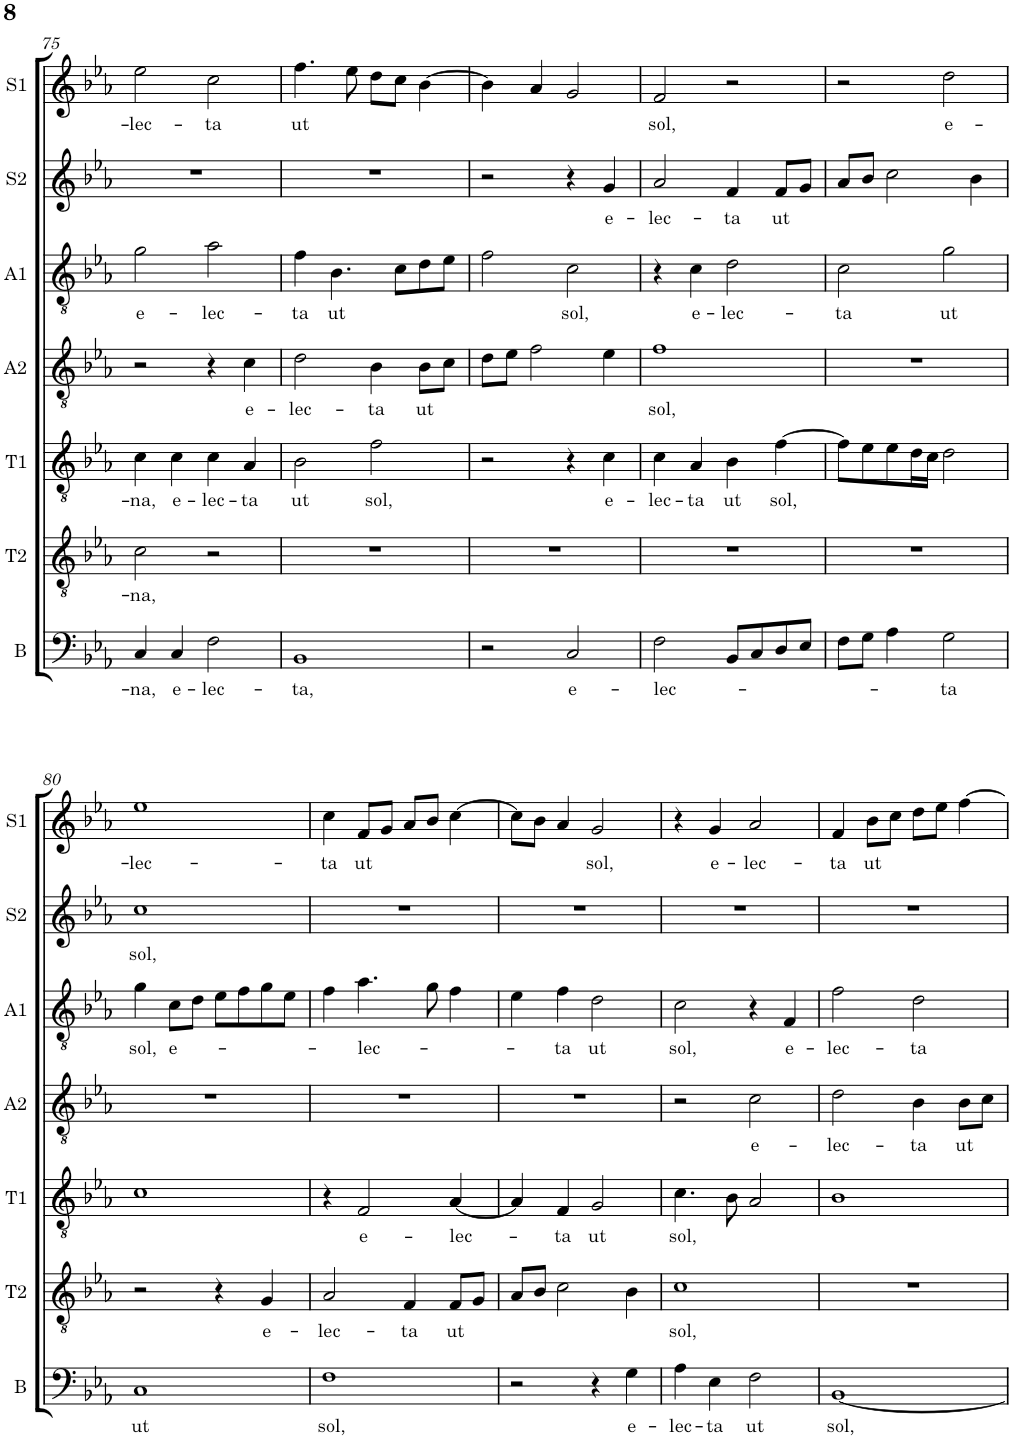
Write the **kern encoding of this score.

**kern	**text	**kern	**text	**kern	**text	**kern	**text	**kern	**text	**kern	**text	**kern	**text
*part7	*part7	*part6	*part6	*part5	*part5	*part4	*part4	*part3	*part3	*part2	*part2	*part1	*part1
*staff7	*staff7	*staff6	*staff6	*staff5	*staff5	*staff4	*staff4	*staff3	*staff3	*staff2	*staff2	*staff1	*staff1
*I"B	*	*I"T2	*	*I"T1	*	*I"A2	*	*I"A1	*	*I"S2	*	*I"S1	*
*I'B	*	*I'T2	*	*I'T1	*	*I'A2	*	*I'A1	*	*I'S2	*	*I'S1	*
!!LO:PB:g=z
*clefF4	*	*clefGv2	*	*clefGv2	*	*clefGv2	*	*clefGv2	*	*clefG2	*	*clefG2	*
*k[b-e-a-]	*	*k[b-e-a-]	*	*k[b-e-a-]	*	*k[b-e-a-]	*	*k[b-e-a-]	*	*k[b-e-a-]	*	*k[b-e-a-]	*
*E-:	*	*E-:	*	*E-:	*	*E-:	*	*E-:	*	*E-:	*	*E-:	*
*M2/2	*	*M2/2	*	*M2/2	*	*M2/2	*	*M2/2	*	*M2/2	*	*M2/2	*
=75	=75	=75	=75	=75	=75	=75	=75	=75	=75	=75	=75	=75	=75
!	!LO:LY:b	!	!LO:LY:b	!	!LO:LY:b	!	!	!	!LO:LY:b	!	!	!	!LO:LY:b
4C/	-na,	2c\	-na,	4c\	-na,	2r	.	2g\	e-	1r	.	2ee-\	-lec-
!	!LO:LY:b	!	!	!	!LO:LY:b	!	!	!	!	!	!	!	!
4C/	e-	.	.	4c\	e-	.	.	.	.	.	.	.	.
!	!LO:LY:b	!	!	!	!LO:LY:b	!	!	!	!LO:LY:b	!	!	!	!LO:LY:b
2F\	-lec-	2r	.	4c\	-lec-	4r	.	2a-\	-lec-	.	.	2cc\	-ta
!	!	!	!	!	!LO:LY:b	!	!LO:LY:b	!	!	!	!	!	!
.	.	.	.	4A-/	-ta	4c\	e-	.	.	.	.	.	.
=76	=76	=76	=76	=76	=76	=76	=76	=76	=76	=76	=76	=76	=76
!	!LO:LY:b	!	!	!	!LO:LY:b	!	!LO:LY:b	!	!LO:LY:b	!	!	!	!LO:LY:b
1BB-	-ta,	1r	.	2B-\	ut	2d\	-lec-	4f\	-ta	1r	.	4.ff\	ut
!	!	!	!	!	!	!	!	!	!LO:LY:b	!	!	!	!
.	.	.	.	.	.	.	.	4.B-\	ut	.	.	.	.
.	.	.	.	.	.	.	.	.	.	.	.	8ee-\	.
!	!	!	!	!	!LO:LY:b	!	!LO:LY:b	!	!	!	!	!	!
.	.	.	.	2f\	sol,	4B-\	-ta	.	.	.	.	8dd\L	.
.	.	.	.	.	.	.	.	8c\L	.	.	.	8cc\J	.
!	!	!	!	!	!	!	!LO:LY:b	!	!	!	!	!	!
.	.	.	.	.	.	8B-\L	ut	8d\	.	.	.	[4b-\	.
.	.	.	.	.	.	8c\J	.	8e-\J	.	.	.	.	.
=77	=77	=77	=77	=77	=77	=77	=77	=77	=77	=77	=77	=77	=77
2r	.	1r	.	2r	.	8d\L	.	2f\	.	2r	.	4b-\]	.
.	.	.	.	.	.	8e-\J	.	.	.	.	.	.	.
.	.	.	.	.	.	2f\	.	.	.	.	.	4a-/	.
!	!LO:LY:b	!	!	!	!	!	!	!	!LO:LY:b	!	!	!	!
2C/	e-	.	.	4r	.	.	.	2c\	sol,	4r	.	2g/	.
!	!	!	!	!	!LO:LY:b	!	!	!	!	!	!LO:LY:b	!	!
.	.	.	.	4c\	e-	4e-\	.	.	.	4g/	e-	.	.
=78	=78	=78	=78	=78	=78	=78	=78	=78	=78	=78	=78	=78	=78
!	!LO:LY:b	!	!	!	!LO:LY:b	!	!LO:LY:b	!	!	!	!LO:LY:b	!	!LO:LY:b
2F\	-lec-	1r	.	4c\	-lec-	1f	sol,	4r	.	2a-/	-lec-	2f/	sol,
!	!	!	!	!	!LO:LY:b	!	!	!	!LO:LY:b	!	!	!	!
.	.	.	.	4A-/	-ta	.	.	4c\	e-	.	.	.	.
!	!	!	!	!	!LO:LY:b	!	!	!	!LO:LY:b	!	!LO:LY:b	!	!
8BB-/L	.	.	.	4B-\	ut	.	.	2d\	-lec-	4f/	-ta	2r	.
8C/	.	.	.	.	.	.	.	.	.	.	.	.	.
!	!	!	!	!	!LO:LY:b	!	!	!	!	!	!LO:LY:b	!	!
8D/	.	.	.	[4f\	sol,	.	.	.	.	8f/L	ut	.	.
8E-/J	.	.	.	.	.	.	.	.	.	8g/J	.	.	.
=79	=79	=79	=79	=79	=79	=79	=79	=79	=79	=79	=79	=79	=79
!	!	!	!	!	!	!	!	!	!LO:LY:b	!	!	!	!
8F\L	.	1r	.	8f\L]	.	1r	.	2c\	-ta	8a-/L	.	2r	.
8G\J	.	.	.	8e-\	.	.	.	.	.	8b-/J	.	.	.
4A-\	.	.	.	8e-\	.	.	.	.	.	2cc\	.	.	.
.	.	.	.	16d\L	.	.	.	.	.	.	.	.	.
.	.	.	.	16c\JJ	.	.	.	.	.	.	.	.	.
!	!LO:LY:b	!	!	!	!	!	!	!	!LO:LY:b	!	!	!	!LO:LY:b
2G\	-ta	.	.	2d\	.	.	.	2g\	ut	.	.	2dd\	e-
.	.	.	.	.	.	.	.	.	.	4b-\	.	.	.
!!LO:LB:g=z
=80	=80	=80	=80	=80	=80	=80	=80	=80	=80	=80	=80	=80	=80
!	!LO:LY:b	!	!	!	!	!	!	!	!LO:LY:b	!	!LO:LY:b	!	!LO:LY:b
1C	ut	2r	.	1c	.	1r	.	4g\	sol,	1cc	sol,	1ee-	-lec-
!	!	!	!	!	!	!	!	!	!LO:LY:b	!	!	!	!
.	.	.	.	.	.	.	.	8c\L	e-	.	.	.	.
.	.	.	.	.	.	.	.	8d\J	.	.	.	.	.
.	.	4r	.	.	.	.	.	8e-\L	.	.	.	.	.
.	.	.	.	.	.	.	.	8f\	.	.	.	.	.
!	!	!	!LO:LY:b	!	!	!	!	!	!	!	!	!	!
.	.	4G/	e-	.	.	.	.	8g\	.	.	.	.	.
.	.	.	.	.	.	.	.	8e-\J	.	.	.	.	.
=81	=81	=81	=81	=81	=81	=81	=81	=81	=81	=81	=81	=81	=81
!	!LO:LY:b	!	!LO:LY:b	!	!	!	!	!	!	!	!	!	!LO:LY:b
1F	sol,	2A-/	-lec-	4r	.	1r	.	4f\	.	1r	.	4cc\	-ta
!	!	!	!	!	!LO:LY:b	!	!	!	!LO:LY:b	!	!	!	!LO:LY:b
.	.	.	.	2F/	e-	.	.	4.a-\	-lec-	.	.	8f/L	ut
.	.	.	.	.	.	.	.	.	.	.	.	8g/J	.
!	!	!	!LO:LY:b	!	!	!	!	!	!	!	!	!	!
.	.	4F/	-ta	.	.	.	.	.	.	.	.	8a-/L	.
.	.	.	.	.	.	.	.	8g\	.	.	.	8b-/J	.
!	!	!	!LO:LY:b	!	!LO:LY:b	!	!	!	!	!	!	!	!
.	.	8F/L	ut	[4A-/	-lec-	.	.	4f\	.	.	.	[4cc\	.
.	.	8G/J	.	.	.	.	.	.	.	.	.	.	.
=82	=82	=82	=82	=82	=82	=82	=82	=82	=82	=82	=82	=82	=82
2r	.	8A-/L	.	4A-/]	.	1r	.	4e-\	.	1r	.	8cc\L]	.
.	.	8B-/J	.	.	.	.	.	.	.	.	.	8b-\J	.
!	!	!	!	!	!LO:LY:b	!	!	!	!LO:LY:b	!	!	!	!
.	.	2c\	.	4F/	-ta	.	.	4f\	-ta	.	.	4a-/	.
!	!	!	!	!	!LO:LY:b	!	!	!	!LO:LY:b	!	!	!	!LO:LY:b
4r	.	.	.	2G/	ut	.	.	2d\	ut	.	.	2g/	sol,
!	!LO:LY:b	!	!	!	!	!	!	!	!	!	!	!	!
4G\	e-	4B-\	.	.	.	.	.	.	.	.	.	.	.
=83	=83	=83	=83	=83	=83	=83	=83	=83	=83	=83	=83	=83	=83
!	!LO:LY:b	!	!LO:LY:b	!	!LO:LY:b	!	!	!	!LO:LY:b	!	!	!	!
4A-\	-lec-	1c	sol,	4.c\	sol,	2r	.	2c\	sol,	1r	.	4r	.
!	!LO:LY:b	!	!	!	!	!	!	!	!	!	!	!	!LO:LY:b
4E-\	-ta	.	.	.	.	.	.	.	.	.	.	4g/	e-
.	.	.	.	8B-\	.	.	.	.	.	.	.	.	.
!	!LO:LY:b	!	!	!	!	!	!LO:LY:b	!	!	!	!	!	!LO:LY:b
2F\	ut	.	.	2A-/	.	2c\	e-	4r	.	.	.	2a-/	-lec-
!	!	!	!	!	!	!	!	!	!LO:LY:b	!	!	!	!
.	.	.	.	.	.	.	.	4F/	e-	.	.	.	.
=84	=84	=84	=84	=84	=84	=84	=84	=84	=84	=84	=84	=84	=84
!	!LO:LY:b	!	!	!	!	!	!LO:LY:b	!	!LO:LY:b	!	!	!	!LO:LY:b
[1BB-	sol,	1r	.	1B-	.	2d\	-lec-	2f\	-lec-	1r	.	4f/	-ta
!	!	!	!	!	!	!	!	!	!	!	!	!	!LO:LY:b
.	.	.	.	.	.	.	.	.	.	.	.	8b-\L	ut
.	.	.	.	.	.	.	.	.	.	.	.	8cc\J	.
!	!	!	!	!	!	!	!LO:LY:b	!	!LO:LY:b	!	!	!	!
.	.	.	.	.	.	4B-\	-ta	2d\	-ta	.	.	8dd\L	.
.	.	.	.	.	.	.	.	.	.	.	.	8ee-\J	.
!	!	!	!	!	!	!	!LO:LY:b	!	!	!	!	!	!
.	.	.	.	.	.	8B-\L	ut	.	.	.	.	[4ff\	.
.	.	.	.	.	.	8c\J	.	.	.	.	.	.	.
=	=	=	=	=	=	=	=	=	=	=	=	=	=
*-	*-	*-	*-	*-	*-	*-	*-	*-	*-	*-	*-	*-	*-
